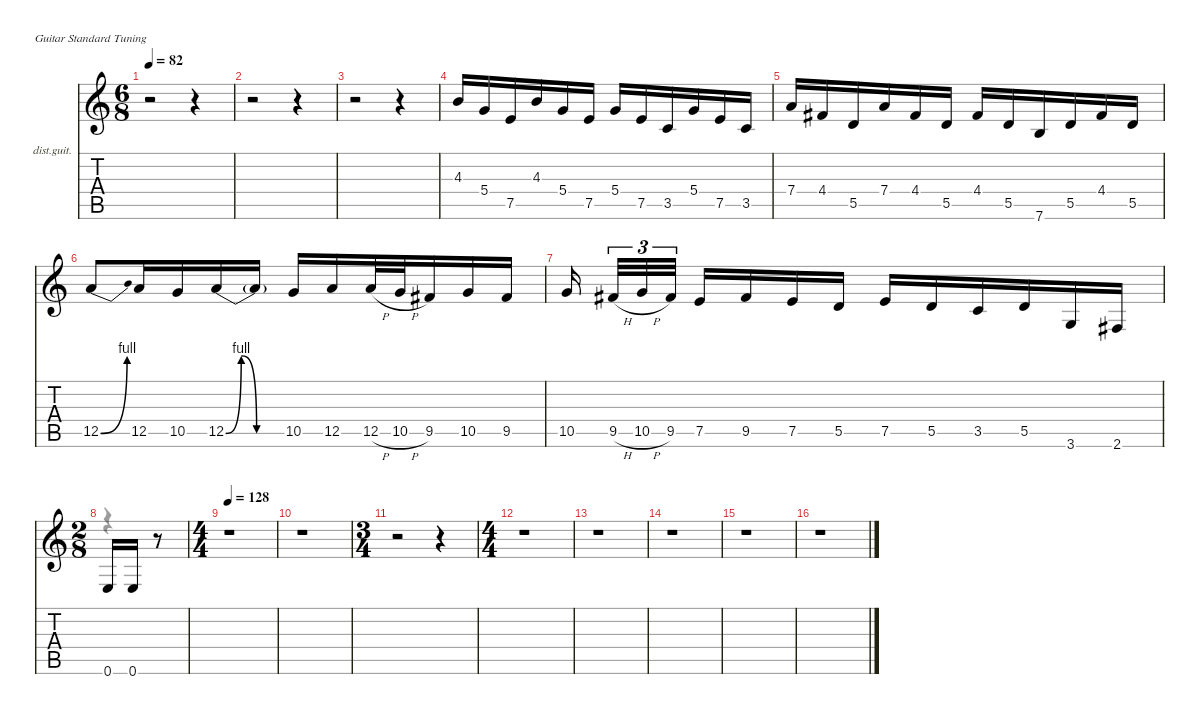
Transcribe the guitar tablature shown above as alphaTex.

\defaultSystemsLayout 4
\hideDynamics
\bracketExtendMode nobrackets
\firstSystemTrackNameOrientation horizontal
\otherSystemsTrackNameOrientation horizontal
\track ("Harmony Guitar 1" "dist.guit.") {instrument distortionguitar}
\staff {score tabs}
\tuning (E4 B3 G3 D3 A2 E2)
\voice
\ts (6 8)
\tempo 82
\clef g2
\ks c
r.2{dy ff} r.4 |
r.2 r.4 |
r.2 r.4 |
4.3.16 5.4.16 7.5.16 4.3.16 5.4.16 7.5.16 5.4.16 7.5.16 3.5.16 5.4.16 7.5.16 3.5.16 |
7.4.16 4.4{acc #}.16 5.5.16 7.4.16 4.4{acc #}.16 5.5.16 4.4{acc #}.16 5.5.16 7.6.16 5.5.16 4.4{acc #}.16 5.5.16 |
12.5{be (bend 0 0 30 4)}.8 12.5.16 10.5.16 12.5{be (bendrelease 0 0 30 4 30 4 60 0)}.16 12.5{be (hold 0 0 60 0) t}.16{dy f} 10.5.16{dy ff} 12.5.16 12.5{h}.32 10.5{h}.32 9.5{acc #}.16{dy f} 10.5.16{dy ff} 9.5{acc #}.16 |
10.5.16 9.5{h acc #}.32{tu (3 2)} 10.5{h}.32{tu (3 2)} 9.5{acc #}.32{tu (3 2) dy f} 7.5.16{dy ff} 9.5{acc #}.16 7.5.16 5.5.16 7.5.16 5.5.16 3.5.16 5.5.16 3.6.16 2.6{acc #}.16 |
\ts (2 8)
\beaming (8 2)
0.6.16{dy f} 0.6.16 r.8 |
\ts (4 4)
\beaming (8 2 2 2 2)
\tempo 128
r.1 |
r.1 |
\ts (3 4)
\beaming (8 2 2 2)
r.2 r.4 |
\ts (4 4)
\beaming (8 2 2 2 2)
r.1 |
r.1 |
r.1 |
r.1 |
r.1
\voice
\clef g2
\ottava regular
\simile none
\ks c
|
|
|
|
|
|
|
r.4{dy mf} |
|
|
|
|
|
|
|
